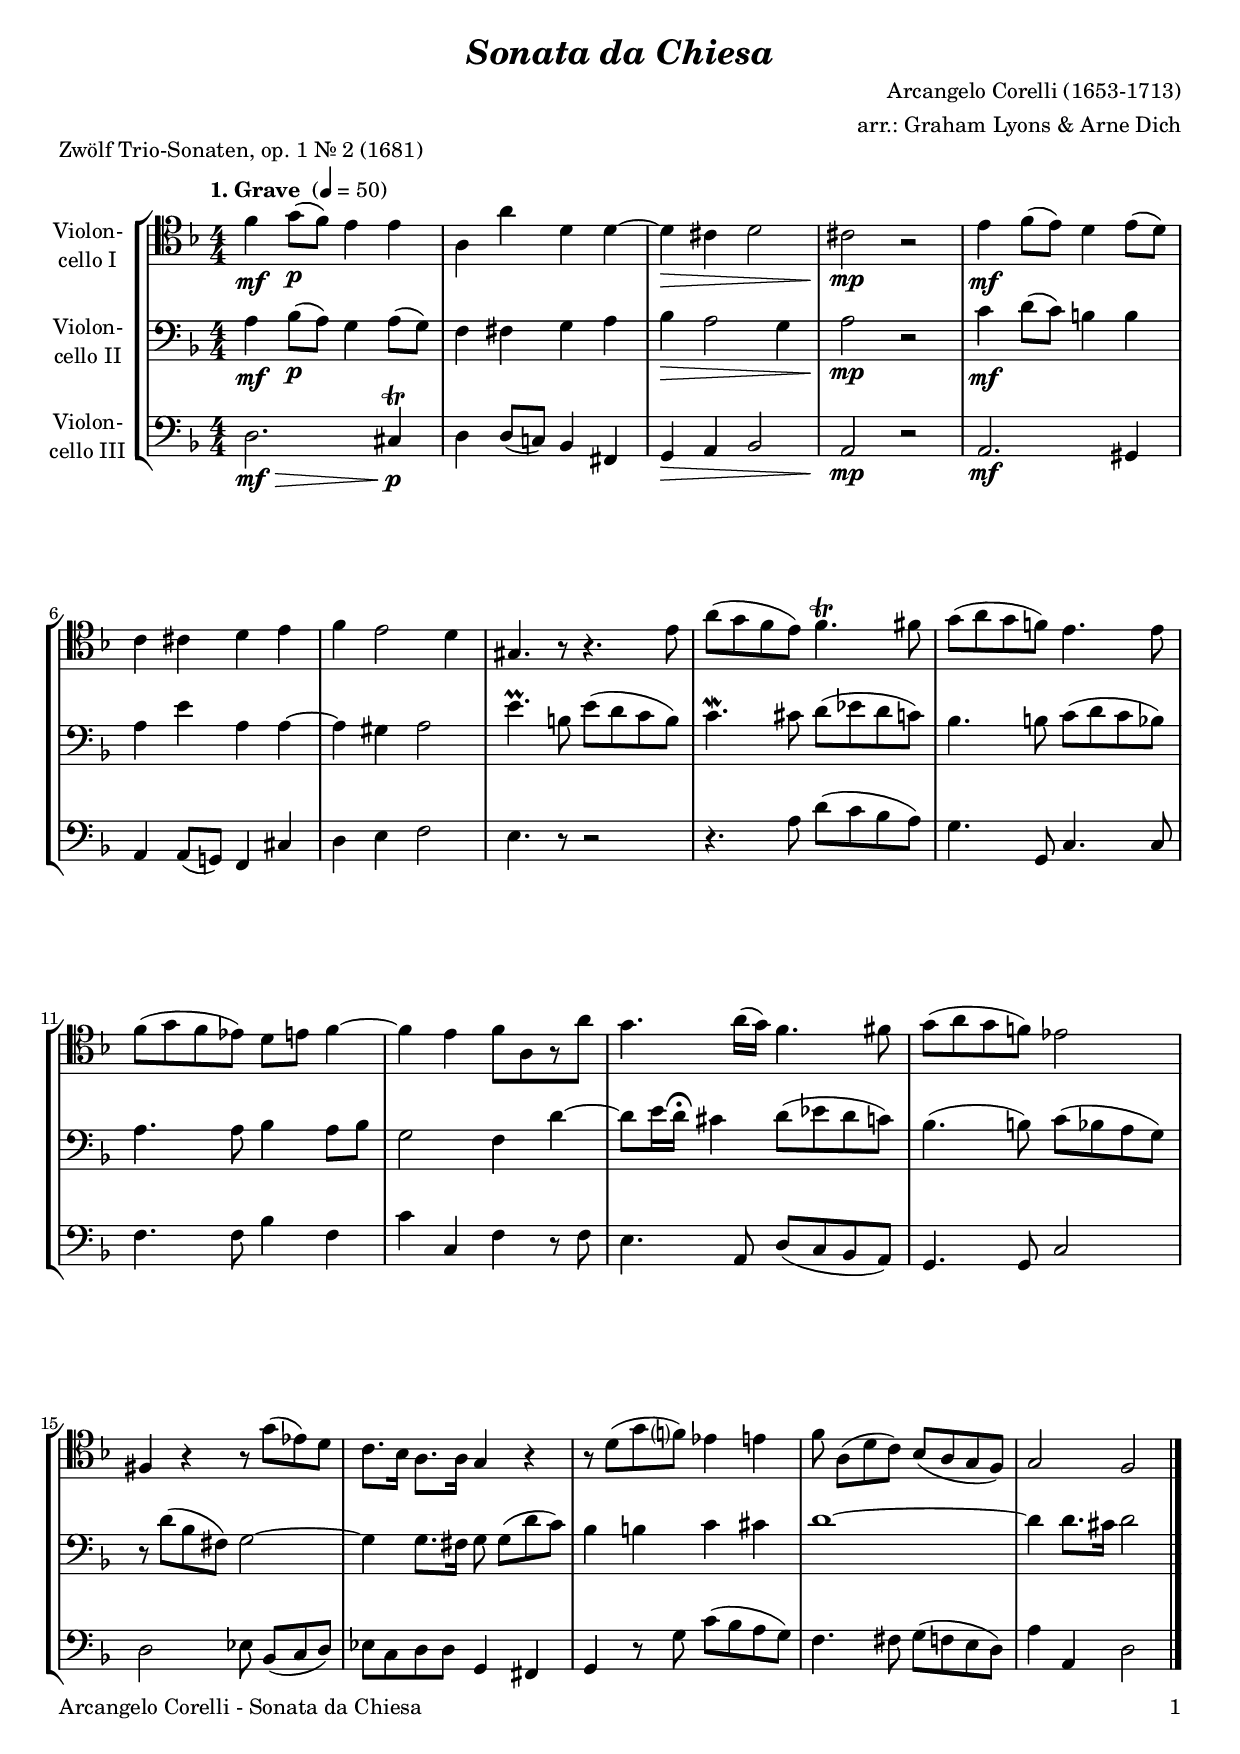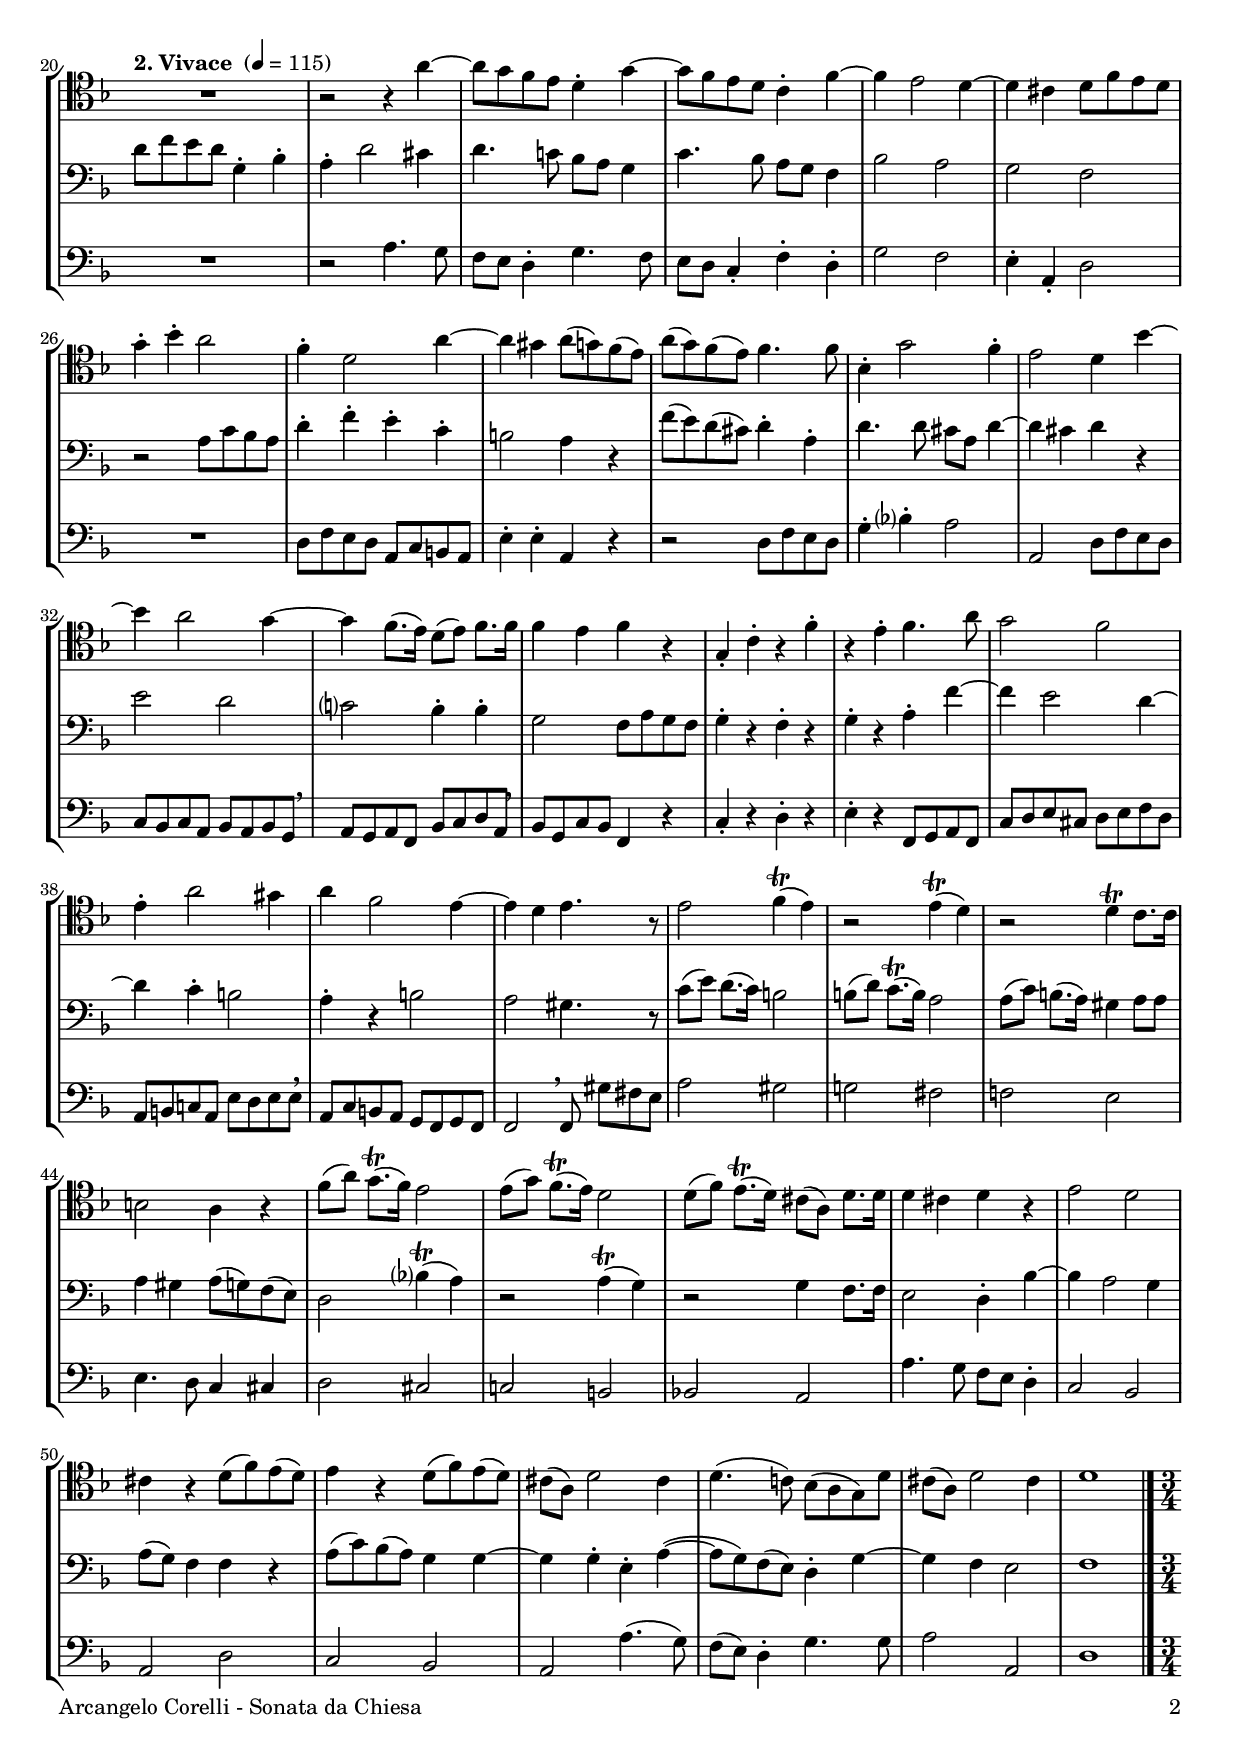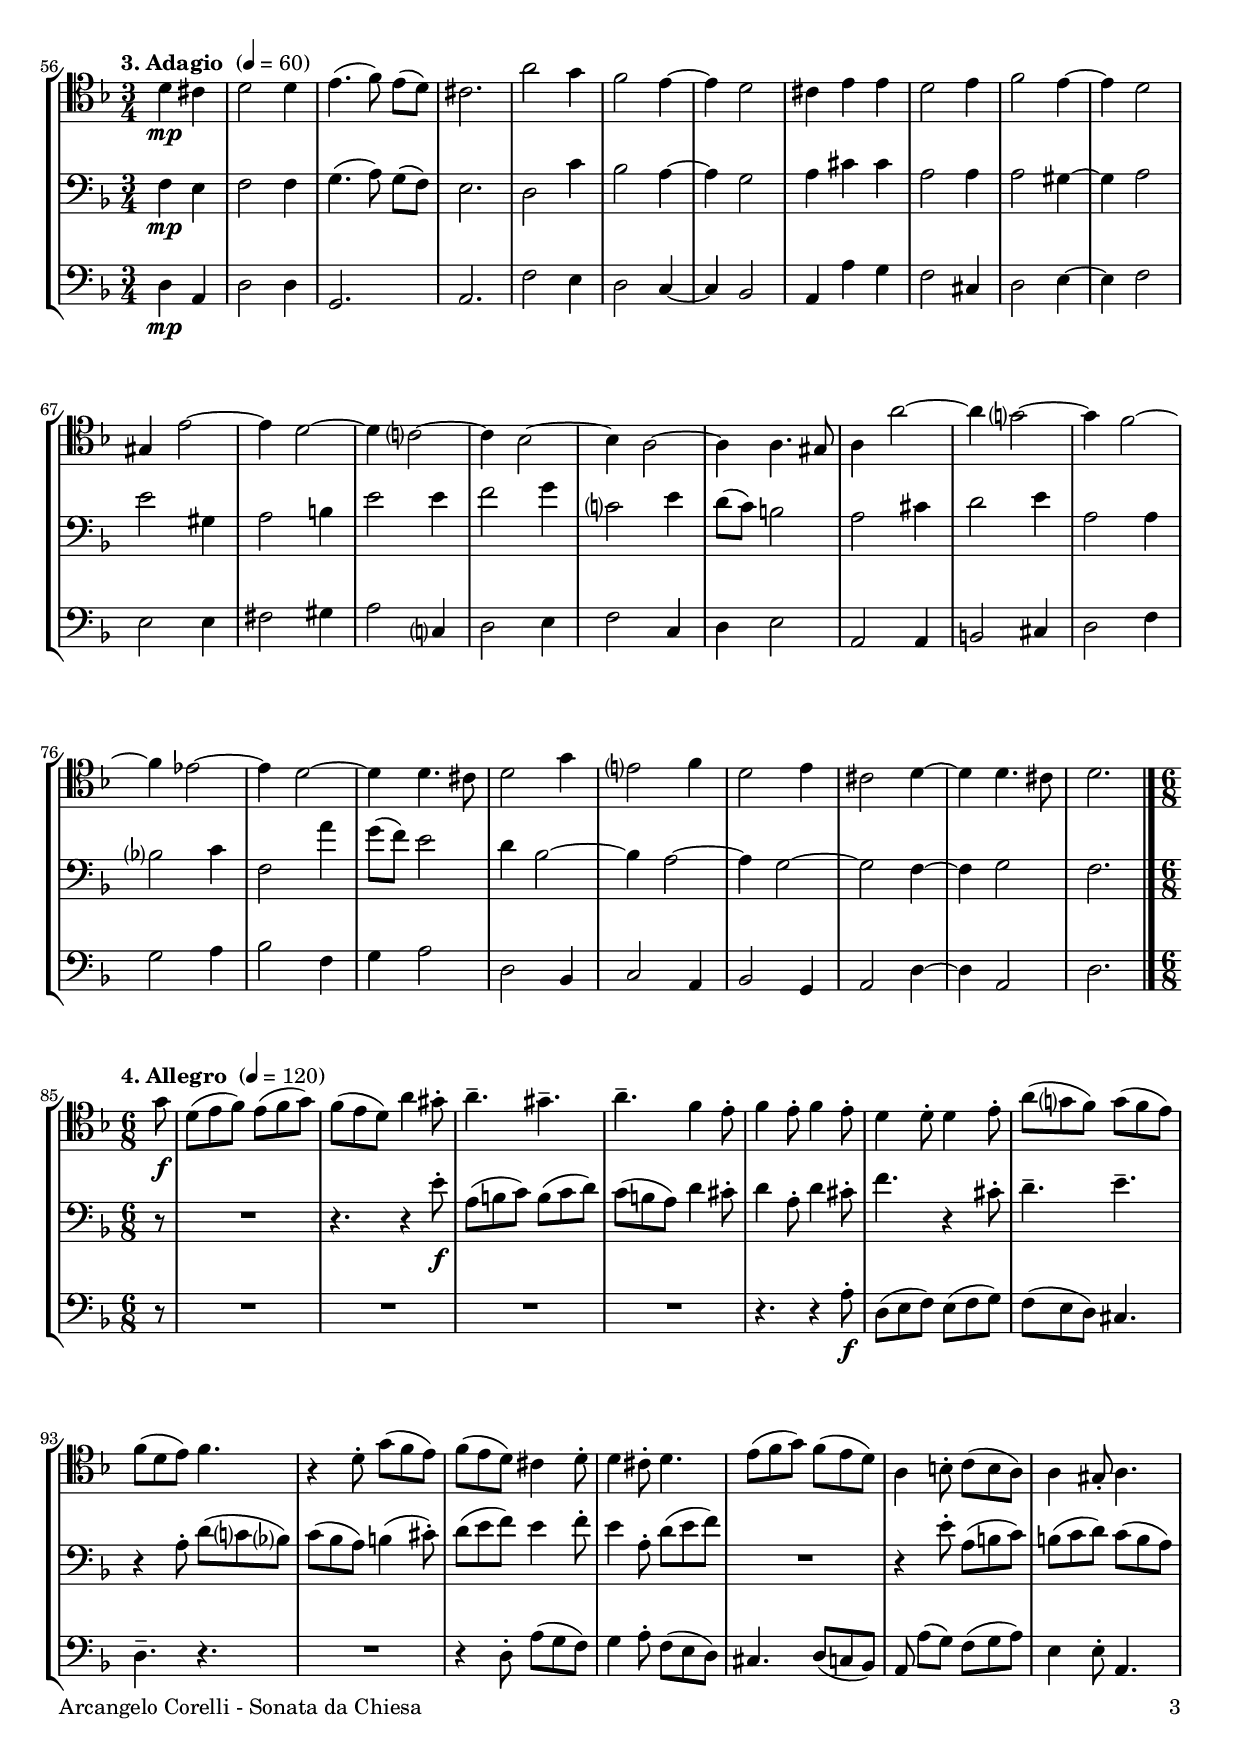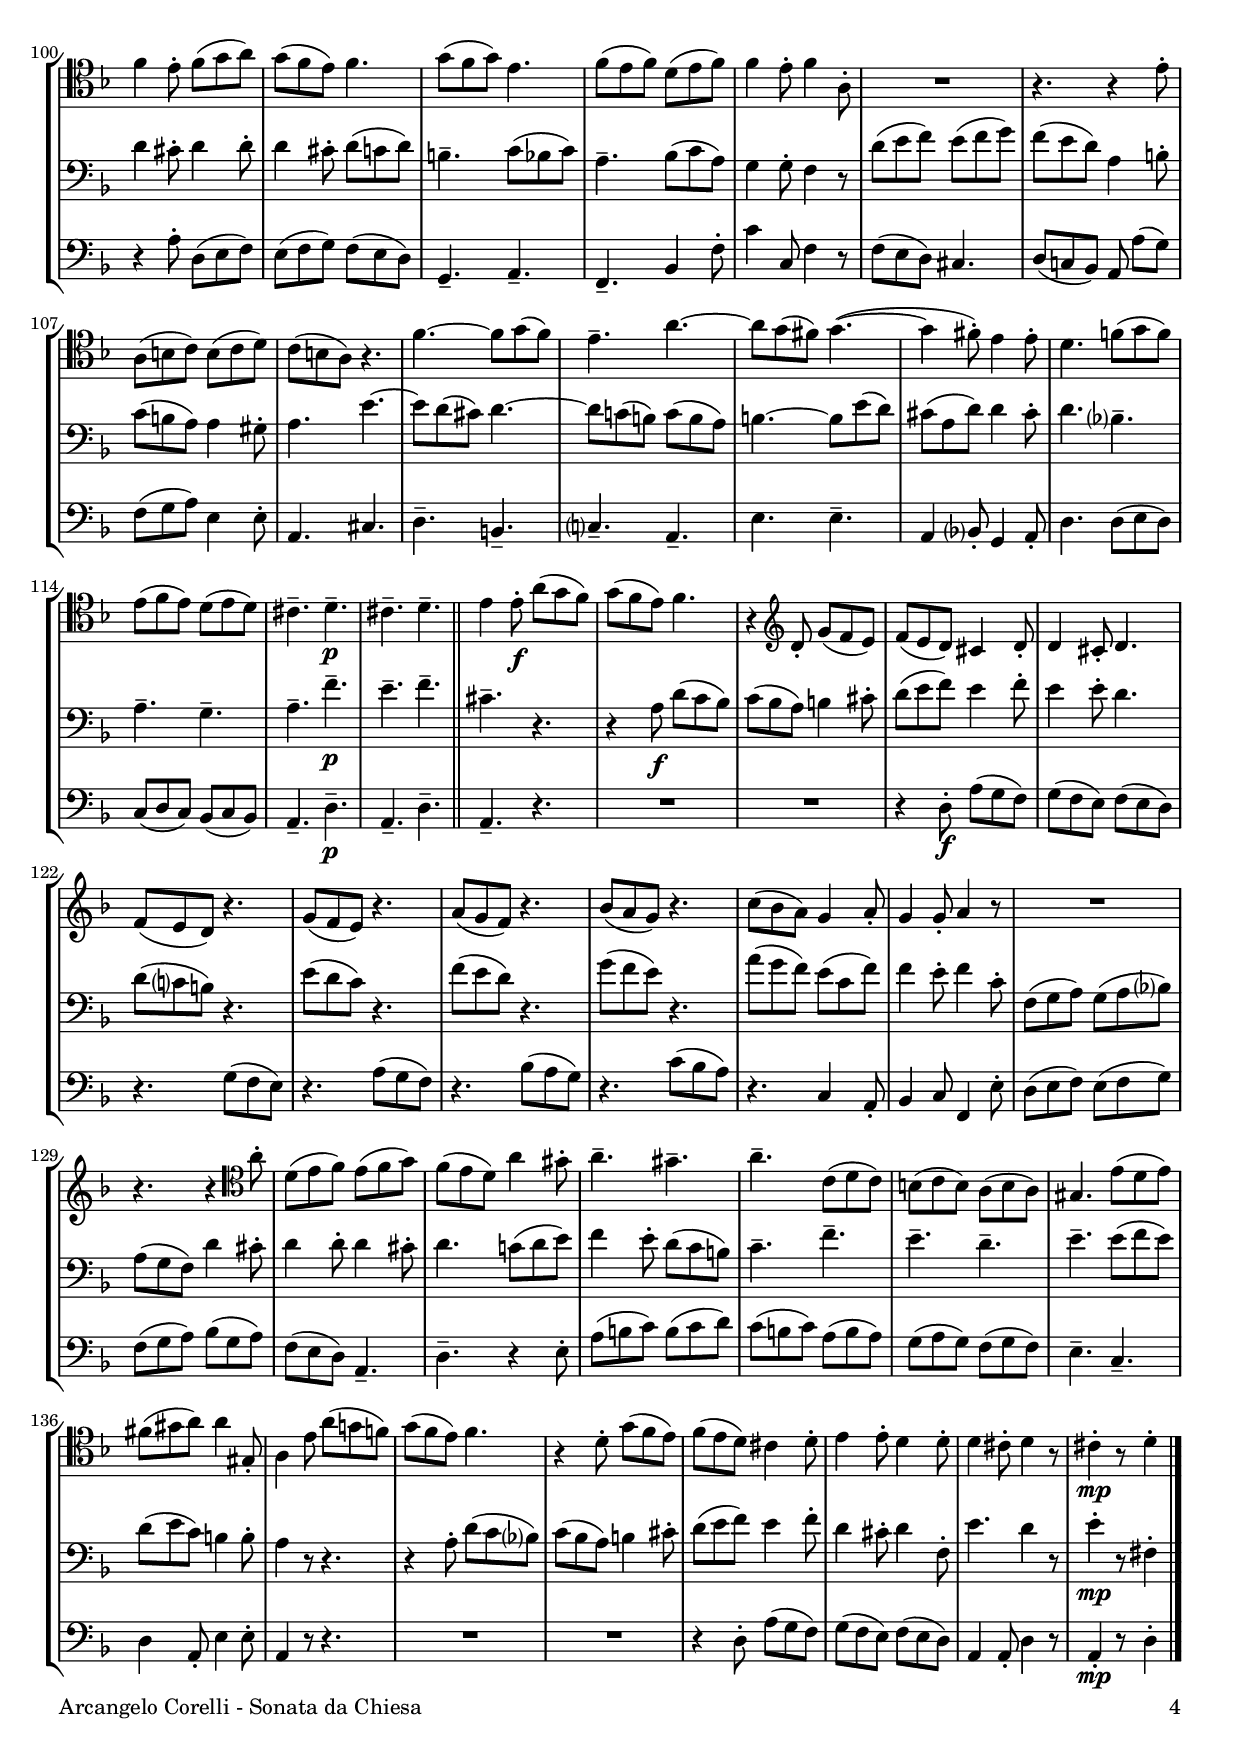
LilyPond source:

\version "2.18.2"
\include "deutsch.ly"
  
#(set-global-staff-size 18.75)

\header {
  title     = \markup \bold \italic "Sonata da Chiesa"
  composer  = "Arcangelo Corelli (1653-1713)"
  arranger  = "arr.: Graham Lyons & Arne Dich"
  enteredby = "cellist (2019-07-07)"
  piece     = "Zwölf Trio-Sonaten, op. 1 Nr. 2 (1681)"
}

voiceconsts = {
  \key d \minor
  \time 4/4
  \clef "bass"
  \numericTimeSignature
  \compressFullBarRests
  % Set default beaming for all staves
%  \set Timing.beamExceptions = #'()
%  \set Timing.baseMoment     = #(ly:make-moment 1 4)
%  \set Timing.beatStructure  = #'(1 1 1)
}

micl = "clarinet"
mifl = "flute"
miob = "oboe"
mifh = "french horn"
misx = "tenor sax"
mist = "string ensemble 1"
miba = "cello"
mivc = "bassoon"

introa = {            \tempo "1. Grave "   4=50 }
introb = { \pageBreak \tempo "2. Vivace "  4=115 }
introc = { \break     \tempo "3. Adagio "  4=60  \time 3/4 }
introd = { \break     \tempo "4. Allegro " 4=120 \time 6/8 }

va = \relative c' {
  \voiceconsts
  \clef "tenor"

  \introa
  f4\mf g8(\p f) e4 e
  a, a' d, d~
  d\> cis d2
  cis\!\mp r
  e4\mf f8( e) d4 e8( d)

  c4 cis d e
  f e2 d4
  gis,4. r8 r4. e'8
  a( g f e) f4.\trill fis8

  g( a g f!) e4. e8
  f( g f es) d e f4~
  f e f8[ a, r a']
  g4. a16( g) f4. fis8

  g( a g f!) es2
  fis,4 r r8 g'( es) d
  c8. b16 a8. a16 g4 r
  r8 d'( g f?) es4 e
  f8 a,[( d c)] b( a g f)

  g2 f \bar "|."

  \introb
  R1
  r2 r4 a'~
  a8 g f e d4-. g~
  g8 f e d c4-. f~
  f e2 d4~
  d cis d8 f e d
  g4-. b-. a2

  f4-. d2 a'4~
  a gis a8( g) f( e)
  a( g) f( e) f4. f8
  b,4-. g'2 f4-.
  e2 d4 b'~

  b a2 g4~
  g f8.( e16) d8( e) f8. f16
  f4 e f r
  g,-. c-. r f-.
  r e-. f4. a8
  g2 f

  e4-. a2 gis4
  a f2 e4~
  e d e4. r8
  e2 f4(\trill e)
  r2 e4(\trill d)

  r2 d4\trill c8. c16
  h2 a4 r
  f'8( a) g8.(\trill f16) e2
  e8( g) f8.(\trill e16) d2
  d8( f) e8.(\trill d16) cis8( a) d8. d16
  d4 cis d r

  e2 d
  cis4 r d8( f) e( d)
  e4 r d8( f) e( d)
  cis( a) d2 cis4
  d4.( c!8) b( a g) d'
  cis( a) d2 cis4
  d1 \bar "|."

  \introc
  \partial 2 d4\mp cis
  d2 d4
  e4.( f8) e[( d)]
  cis2.
  a'2 g4
  f2 e4~
  e d2
  cis4 e e
  d2 e4
  f2 e4~
  e d2
  gis,4 e'2~

  e4 d2~
  d4 c?2~
  c4 b2~
  b4 a2~
  a4 a4. gis8
  a4 a'2~
  a4 g?2~
  g4 f2~
  f4 es2~
  es4 d2~
  d4 d4. cis8

  d2 g4
  e?2 f4
  d2 e4
  cis2 d4~
  d d4. cis8
  d2. \bar "|."

  \introd
  \partial 8 g8\f
  d( e f) e( f g)
  f( e d) a'4 gis8-.
  a4.-- gis--
  a-- f4 e8-.
  f4 e8-. f4 e8-.

  d4 d8-. d4 e8-.
  a( g? f) g( f e)
  f( d e) f4.
  r4 d8-. g( f e)
  f( e d) cis4 d8-.

  d4 cis8-. d4.
  e8( f g) f( e d)
  a4 h8-. c( h a)
  a4 gis8-. a4.
  f'4 e8-. f( g a)

  g( f e) f4.
  g8( f g) e4.
  f8( e f) d( e f)
  f4 e8-. f4 a,8-.
  R2.

  r4. r4 e'8-.
  a,( h c) h( c d)
  c( h a) r4.
  f'~ f8 g( f)
  e4.-- a~

  a8 g( fis) g4.(~
  g4 fis8)-. e4 e8-.
  d4. f!8( g f)
  e( f e) d( e d)
  cis4.-- d--\p
  cis-- d-- \bar "||"

  e4 e8-.\f a( g f)
  g( f e) f4.
  r4 \clef "treble" d8-. g( f e)
  f( e d) cis4 d8-.
  d4 cis8-. d4.

  f8( e d) r4.
  g8( f e) r4.
  a8( g f) r4.
  b8( a g) r4.

  c8( b a) g4 a8-.
  g4 g8-. a4 r8
  R2.
  r4. r4 \clef "tenor" a8-.
  d,( e f) e( f g)

  f( e d) a'4 gis8-.
  a4.-- gis--
  a-- c,8( d c)
  h( c h) a( h a)

  gis4. e'8( d e)
  fis( gis a) a4 gis,8-.
  a4 e'8 a( g! f!)
  g( f e) f4.

  r4 d8-. g( f e)
  f( e d) cis4 d8-.
  e4 e8-. d4 d8-.
  d4 cis8-. d4 r8
  cis4-.\mp r8 d4-. \bar "|."
}

vb = \relative c' {
  \voiceconsts

  \introa
  a4\mf b8(\p a) g4 a8( g)
  f4 fis g a
  b\> a2 g4
  a2\!\mp r
  c4\mf d8( c) h4 h

  a e' a, a~
  a gis a2
  e'4.\prall h8 e( d c h)
  c4.\mordent cis8 d( es d c)

  b4. h8 c( d c b)
  a4. a8 b4 a8 b
  g2 f4 d'~
  d8 e16 d\fermata cis4 d8( es d c)

  b4.( h8) c( b a g)
  r d'(  b fis) g2~
  g4 g8. fis16 g8 g[( d' c)]
  b4 h c cis
  d1~

  d4 d8. cis16 d2 \bar "|."

  \introb
  d8 f e d g,4-. b-.
  a-. d2 cis4
  d4. c!8 b a g4
  c4. b8 a g f4
  b2 a
  g f
  r a8 c b a

  d4-. f-. e-. c-.
  h2 a4 r
  f'8( e) d( cis) d4-. a-.
  d4. d8 cis a d4~
  d cis d r

  e2 d
  c? b4-. b-.
  g2 f8 a g f
  g4-. r f-. r
  g-. r a-. f'~
  f e2 d4~

  d c-. h2
  a4-. r h2
  a gis4. r8
  c( e) d8.( c16) h2
  h8( d) c8.(\trill h16) a2

  a8( c) h8.( a16) gis4 a8 a
  a4 gis a8( g) f( e)
  d2 b'?4(\trill a)
  r2 a4(\trill g)
  r2 g4 f8. f16
  e2 d4-. b'~

  b a2 g4
  a8( g) f4 f r
  a8( c) b( a) g4 g~
  g g-. e-. a(~
  a8 g) f( e) d4-. g~
  g f e2
  f1 \bar "|."

  \introc
  \partial 2 f4\mp e
  f2 f4
  g4.( a8) g[( f)]
  e2.
  d2 c'4
  b2 a4~
  a g2
  a4 cis cis
  a2 a4
  a2 gis4~
  gis a2
  e' gis,4

  a2 h4
  e2 e4
  f2 g4
  c,?2 e4
  d8( c) h2
  a cis4
  d2 e4
  a,2 a4
  b?2 c4
  f,2 a'4 g8( f) e2

  d4 b2~
  b4 a2~
  a4 g2~
  g f4~
  f g2
  f2. \bar "|."

  \introd
  \partial 8 r8
  R2.
  r4. r4 e'8-.\f
  a,( h c) h( c d)
  c( h a) d4 cis8-.
  d4 a8-. d4 cis8-.

  f4. r4 cis8-.
  d4.-- e--
  r4 a,8-. d( c? b?)
  c( b a) h4( cis8)-.
  d( e f) e4 f8-.

  e4 a,8-. d( e f)
  R2.
  r4 e8-. a,( h c)
  h( c d) c( h a)
  d4 cis8-. d4 d8-.

  d4 cis8-. d( c d)
  h4.-- c8( b c)
  a4.-- b8( c a)
  g4 g8-. f4 r8
  d'( e f) e( f g)

  f( e d) a4 h8-.
  c( h a) a4 gis8-.
  a4. e'~
  e8 d( cis) d4.~
  d8 c!( h) c( h a)

  h4.~ h8 e( d)
  cis( a d) d4 cis8-.
  d4. b?--
  a-- g--
  a-- f'--\p
  e-- f-- \bar "||"

  cis-- r
  r4 a8\f d( c b)
  c( b a) h4 cis8-.
  d( e f) e4 f8-.
  e4 e8-. d4.

  d8( c? h) r4.
  e8( d c) r4.
  f8( e d) r4.
  g8( f e) r4.

  a8( g f) e( c f)
  f4 e8-. f4 c8-.
  f,( g a) g( a b?)
  a( g f) d'4 cis8-.
  d4 d8-. d4 cis8-.

  d4. c!8( d e)
  f4 e8-. d( c h)
  c4.-- f--
  e-- d--

  e-- e8( f e)
  d( e c) h4 h8-.
  a4 r8 r4.
  r4 a8-. d( c b?)

  c( b a) h4 cis8-.
  d( e f) e4 f8-.
  d4 cis8-. d4 f,8-.
  e'4. d4 r8
  e4-.\mp r8 fis,4-. \bar "|."
}

vc = \relative c {
  \voiceconsts

  \introa
  d2.\mf\> cis4\trill\!\p
  d d8( c!) b4 fis
  g\> a b2
  a\!\mp r
  a2.\mf gis4

  a a8( g!) f4 cis'
  d e f2
  e4. r8 r2
  r4. a8 d( c b a)

  g4. g,8 c4. c8
  f4. f8 b4 f
  c' c, f r8 f
  e4. a,8 d( c b a)

  g4. g8 c2
  d es8 b[( c d)]
  es c d d g,4 fis
  g r8 g' c( b a g)
  f4. fis8 g( f e d)

  a'4 a, d2 \bar "|."

  \introb
  R1
  r2 a'4. g8
  f e d4-. g4. f8
  e d c4-. f-. d-.
  g2 f
  e4-. a,-. d2
  R1

  d8 f e d a c h a
  e'4-. e-. a, r
  r2 d8 f e d
  g4-. b?-. a2
  a, d8 f e d

  c b c a b a b g \breathe
  a g a f b c d a \breathe
  b g c b f4 r
  c'-. r d-. r
  e-. r f,8 g a f
  c' d e cis d e f d

  a h c! a e' d e e \breathe
  a, c h a g f g f
  f2 \breathe f8 gis'[ fis e]
  a2 gis
  g! fis

  f! e
  e4. d8 c4 cis
  d2 cis
  c! h
  b! a
  a'4. g8 f e d4-.

  c2 b
  a d
  c b
  a a'4.( g8)
  f( e) d4-. g4. g8
  a2 a,
  d1 \bar "|."

  \introc
  \partial 2 d4\mp a
  d2 d4
  g,2.
  a
  f'2 e4
  d2 c4~
  c b2
  a4 a' g
  f2 cis4
  d2 e4~
  e f2
  e e4

  fis2 gis4
  a2 c,?4
  d2 e4
  f2 c4
  d e2
  a, a4
  h2 cis4
  d2 f4
  g2 a4
  b2 f4
  g a2

  d, b4
  c2 a4
  b2 g4
  a2 d4~
  d a2
  d2. \bar "|."

  \introd
  \partial 8 r8
  R2.*4
  r4. r4 a'8-.\f
  d,( e f) e( f g)
  f( e d) cis4.
  d-- r
  R2.
  r4 d8-. a'( g f)

  g4 a8-. f( e d)
  cis4. d8( c b)
  a a'[( g)] f( g a)
  e4 e8-. a,4.
  r4 a'8-. d,( e f)

  e( f g) f( e d)
  g,4.-- a--
  f-- b4 f'8-.
  c'4 c,8 f4 r8
  f( e d) cis4.

  d8( c! b) a a'[( g)]
  f( g a) e4 e8-.
  a,4. cis
  d-- h--
  c?-- a--

  e' e--
  a,4 b?8-. g4 a8-.
  d4. d8( e d)
  c( d c) b( c b)
  a4.-- d--\p
  a-- d-- \bar "||"

  a-- r
  R2.*2
  r4 d8-.\f a'( g f)
  g( f e) f( e d)

  r4. g8( f e)
  r4. a8( g f)
  r4. b8( a g)
  r4. c8( b a)

  r4. c,4 a8-.
  b4 c8 f,4 e'8-.
  d( e f) e( f g)
  f( g a) b( g a)
  f( e d) a4.--

  d-- r4 e8-.
  a( h c) h( c d)
  c( h c) a( h a)
  g( a g) f( g f)

  e4.-- c--
  d4 a8-. e'4 e8-.
  a,4 r8 r4.
  R2.*2
  r4 d8-. a'( g f)
  g( f e) f( e d)
  a4 a8-. d4 r8
  a4-.\mp r8 d4-. \bar "|."
}


music = \new StaffGroup <<
      \new Staff {
	\set Staff.midiInstrument = \miba
	\set Staff.instrumentName = \markup \center-column { "Violon-" "cello I" }
	\transpose d d { \va }
      }

      \new Staff {
	\set Staff.midiInstrument = \miba
	\set Staff.instrumentName = \markup \center-column { "Violon-" "cello II" }
	\transpose d d { \vb }
      }

      \new Staff {
	\set Staff.midiInstrument = \miba
	\set Staff.instrumentName = \markup \center-column { "Violon-" "cello III" }
	\transpose d d { \vc }
      }
>>

\book {
   \paper {
    print-page-number = ##t
    print-first-page-number = ##t
    oddHeaderMarkup = \markup \null
    evenHeaderMarkup = \markup \null
    oddFooterMarkup = \markup {
      \fill-line {
        \on-the-fly #print-page-number-check-first
        "Arcangelo Corelli - Sonata da Chiesa" \fromproperty #'page:page-number-string
      }
    }
    evenFooterMarkup = \oddFooterMarkup
  } \score {
    \music
    \layout {}
  }

  \score {
    \unfoldRepeats \music

    \midi {
      \context {
        \Score
      }
    }
  }
}
